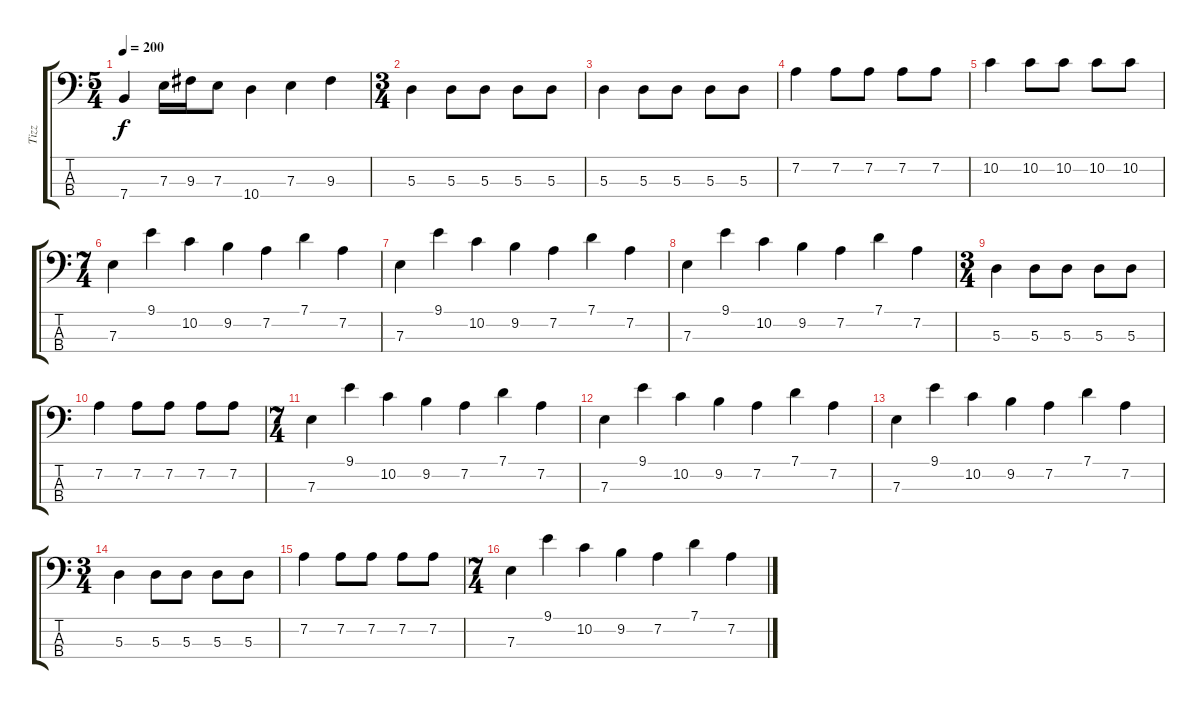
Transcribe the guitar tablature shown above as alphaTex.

\track ("Tizz" "Tizz") {instrument electricbassfinger}
\staff {score tabs}
\tuning (G2 D2 A1 E1) {hide}
\ts (5 4)
\tempo 200
\clef f4
\ks c
7.4.4{dy f} 7.3.16 9.3.16 7.3.8 10.4.4 7.3.4 9.3.4 |
\ts (3 4)
5.3.4 5.3.8 5.3.8 5.3.8 5.3.8 |
5.3.4 5.3.8 5.3.8 5.3.8 5.3.8 |
7.2.4 7.2.8 7.2.8 7.2.8 7.2.8 |
10.2.4 10.2.8 10.2.8 10.2.8 10.2.8 |
\ts (7 4)
7.3.4 9.1.4 10.2.4 9.2.4 7.2.4 7.1.4 7.2.4 |
7.3.4 9.1.4 10.2.4 9.2.4 7.2.4 7.1.4 7.2.4 |
7.3.4 9.1.4 10.2.4 9.2.4 7.2.4 7.1.4 7.2.4 |
\ts (3 4)
5.3.4 5.3.8 5.3.8 5.3.8 5.3.8 |
7.2.4 7.2.8 7.2.8 7.2.8 7.2.8 |
\ts (7 4)
7.3.4 9.1.4 10.2.4 9.2.4 7.2.4 7.1.4 7.2.4 |
7.3.4 9.1.4 10.2.4 9.2.4 7.2.4 7.1.4 7.2.4 |
7.3.4 9.1.4 10.2.4 9.2.4 7.2.4 7.1.4 7.2.4 |
\ts (3 4)
5.3.4 5.3.8 5.3.8 5.3.8 5.3.8 |
7.2.4 7.2.8 7.2.8 7.2.8 7.2.8 |
\ts (7 4)
7.3.4 9.1.4 10.2.4 9.2.4 7.2.4 7.1.4 7.2.4
